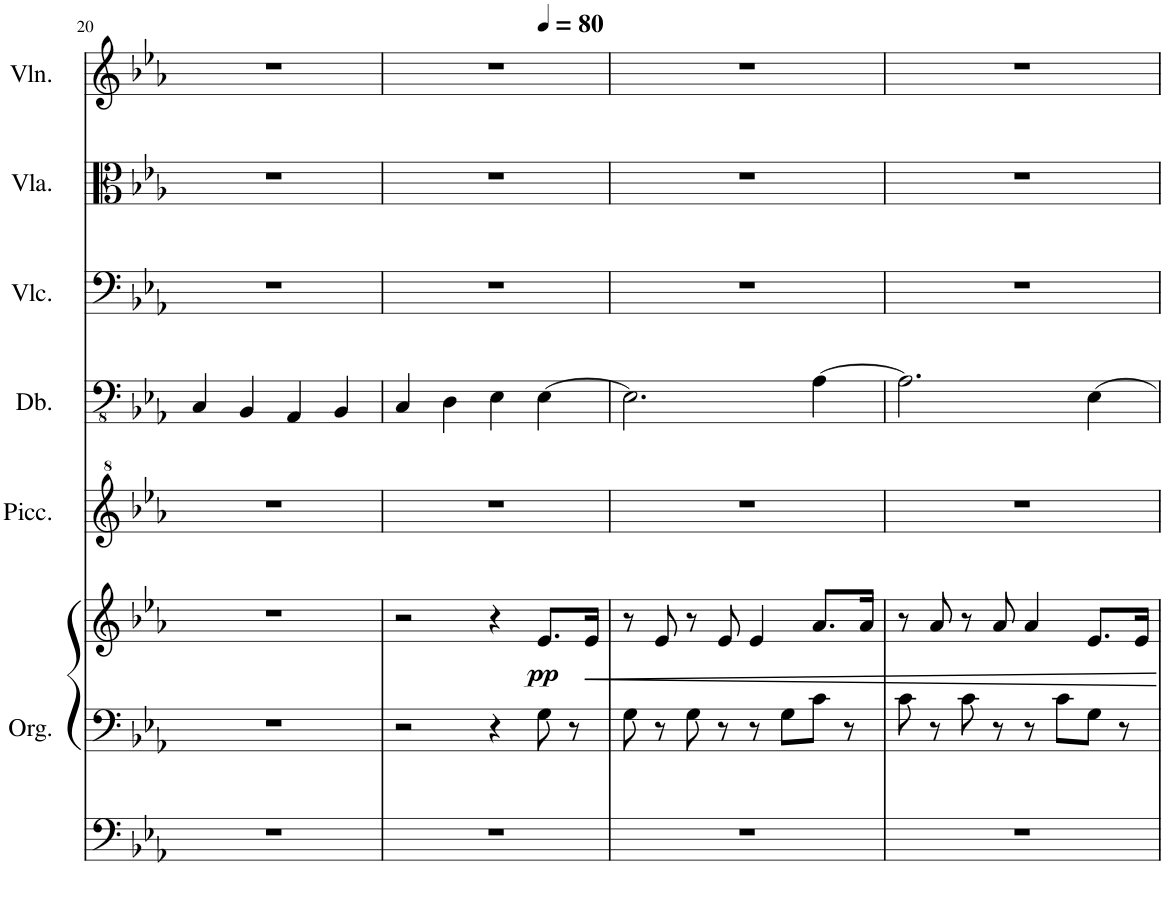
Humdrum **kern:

**kern	**kern	**kern	**dynam	**kern	**kern	**kern	**kern	**kern
*part6	*part6	*part6	*part6	*part5	*part4	*part3	*part2	*part1
*staff8	*staff7	*staff6	*staff6/7/8	*staff5	*staff4	*staff3	*staff2	*staff1
*I"Organ	*	*	*	*I"Piccolo	*I"Double Bass	*I"Violoncello	*I"Viola	*I"Violin
*I'Org.	*	*	*	*I'Picc.	*I'Db.	*I'Vlc.	*I'Vla.	*I'Vln.
!!LO:PB:g=z
*clefF4	*clefF4	*clefG2	*	*clefG^2	*clefFv4	*clefF4	*clefC3	*clefG2
*	*	*	*	*Trd-7c-12	*Trd7c12	*	*	*
*k[b-e-a-]	*k[b-e-a-]	*k[b-e-a-]	*	*k[b-e-a-]	*k[b-e-a-]	*k[b-e-a-]	*k[b-e-a-]	*k[b-e-a-]
=20	=20	=20	=20	=20	=20	=20	=20	=20
1r	1r	1r	.	1r	4CC/	1r	1r	1r
.	.	.	.	.	4BBB-/	.	.	.
.	.	.	.	.	4AAA-/	.	.	.
.	.	.	.	.	4BBB-/	.	.	.
=21	=21	=21	=21	=21	=21	=21	=21	=21
*	*	*	*	*	*	*	*	*^
1r	2r	2r	.	1r	4CC/	1r	1r	1r	2.ryy
.	.	.	.	.	4DD\	.	.	.	.
.	4r	4r	.	.	4EE-\	.	.	.	.
*	*	*	*	*	*	*	*	*MM80	*
!	!	!	!LO:DY:b	!	!	!	!	!	!
.	8G\	8.e-/L	pp	.	[4EE-\	.	.	.	4ryy
.	8r	.	.	.	.	.	.	.	.
.	.	16e-/Jk	.	.	.	.	.	.	.
*	*	*	*	*	*	*	*	*v	*v
=22	=22	=22	=22	=22	=22	=22	=22	=22
1r	8G\	8r	.	1r	2.EE-\]	1r	1r	1r
.	8r	8e-/	.	.	.	.	.	.
.	8G\	8r	.	.	.	.	.	.
.	8r	8e-/	.	.	.	.	.	.
.	8r	4e-/	.	.	.	.	.	.
.	8G\L	.	.	.	.	.	.	.
.	8c\J	8.a-/L	.	.	[4AA-\	.	.	.
.	8r	.	.	.	.	.	.	.
.	.	16a-/Jk	.	.	.	.	.	.
=23	=23	=23	=23	=23	=23	=23	=23	=23
1r	8c\	8r	.	1r	2.AA-\]	1r	1r	1r
.	8r	8a-/	.	.	.	.	.	.
.	8c\	8r	.	.	.	.	.	.
.	8r	8a-/	.	.	.	.	.	.
.	8r	4a-/	.	.	.	.	.	.
.	8c\L	.	.	.	.	.	.	.
.	8G\J	8.e-/L	.	.	[4EE-\	.	.	.
.	8r	.	.	.	.	.	.	.
.	.	16e-/Jk	.	.	.	.	.	.
=	=	=	=	=	=	=	=	=
*-	*-	*-	*-	*-	*-	*-	*-	*-
